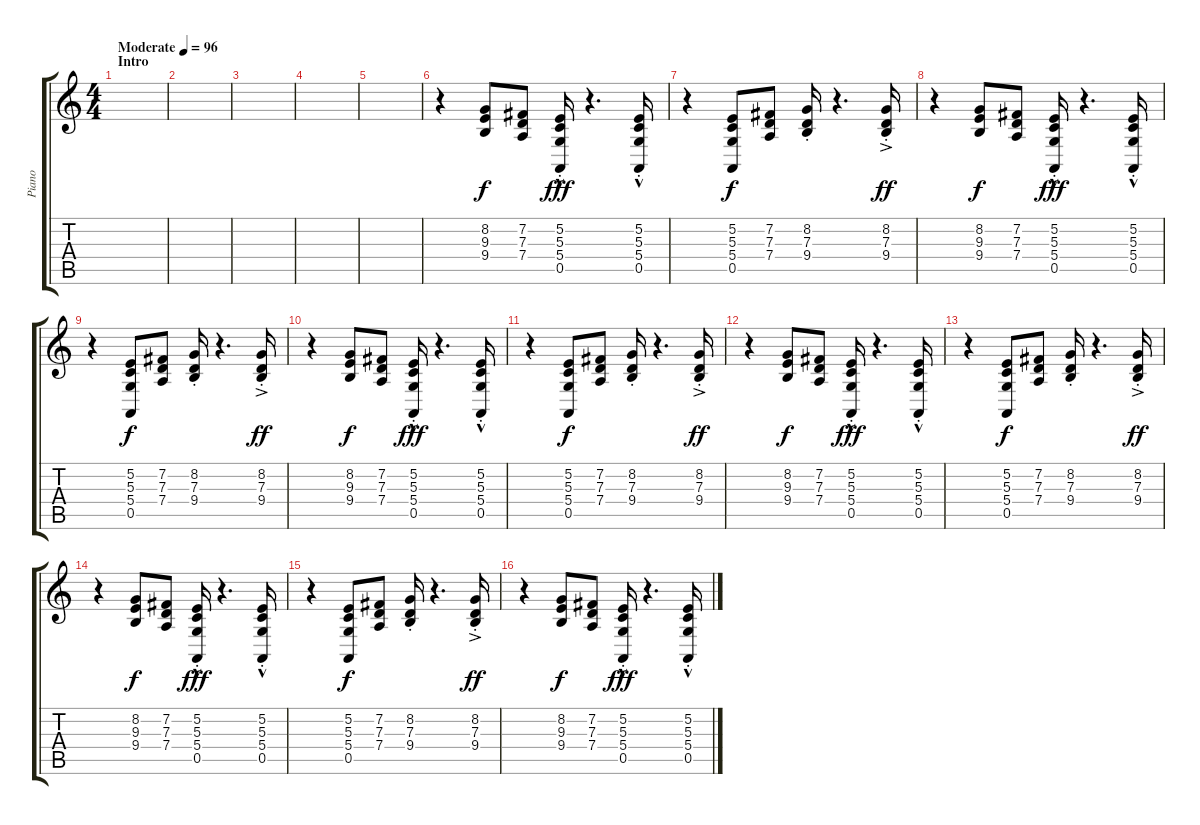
\track ("Piano" "Piano") {instrument acousticgrandpiano}
\staff {score tabs}
\tuning (E4 B3 G3 D3 A2 E2) {hide}
\ts (4 4)
\section ("" "Intro")
\tempo (96 "Moderate")
\clef g2
\ks c
|
|
|
|
|
r.4 (8.2 9.3 9.4).8 (7.2 7.3 7.4).8 (5.2{hac st} 5.3{hac st} 5.4{hac st} 0.5{hac st}).16{dy fff} r.4{d} (5.2{hac st} 5.3{hac st} 5.4{hac st} 0.5{hac st}).16 |
r.4 (5.2 5.3 5.4 0.5).8{dy f} (7.2 7.3 7.4).8 (8.2{st} 7.3{st} 9.4{st}).16 r.4{d} (8.2{ac st} 7.3{ac st} 9.4{ac st}).16{dy ff} |
r.4 (8.2 9.3 9.4).8{dy f} (7.2 7.3 7.4).8 (5.2{hac st} 5.3{hac st} 5.4{hac st} 0.5{hac st}).16{dy fff} r.4{d} (5.2{hac st} 5.3{hac st} 5.4{hac st} 0.5{hac st}).16 |
r.4 (5.2 5.3 5.4 0.5).8{dy f} (7.2 7.3 7.4).8 (8.2{st} 7.3{st} 9.4{st}).16 r.4{d} (8.2{ac st} 7.3{ac st} 9.4{ac st}).16{dy ff} |
r.4 (8.2 9.3 9.4).8{dy f} (7.2 7.3 7.4).8 (5.2{hac st} 5.3{hac st} 5.4{hac st} 0.5{hac st}).16{dy fff} r.4{d} (5.2{hac st} 5.3{hac st} 5.4{hac st} 0.5{hac st}).16 |
r.4 (5.2 5.3 5.4 0.5).8{dy f} (7.2 7.3 7.4).8 (8.2{st} 7.3{st} 9.4{st}).16 r.4{d} (8.2{ac st} 7.3{ac st} 9.4{ac st}).16{dy ff} |
r.4 (8.2 9.3 9.4).8{dy f} (7.2 7.3 7.4).8 (5.2{hac st} 5.3{hac st} 5.4{hac st} 0.5{hac st}).16{dy fff} r.4{d} (5.2{hac st} 5.3{hac st} 5.4{hac st} 0.5{hac st}).16 |
r.4 (5.2 5.3 5.4 0.5).8{dy f} (7.2 7.3 7.4).8 (8.2{st} 7.3{st} 9.4{st}).16 r.4{d} (8.2{ac st} 7.3{ac st} 9.4{ac st}).16{dy ff} |
r.4 (8.2 9.3 9.4).8{dy f} (7.2 7.3 7.4).8 (5.2{hac st} 5.3{hac st} 5.4{hac st} 0.5{hac st}).16{dy fff} r.4{d} (5.2{hac st} 5.3{hac st} 5.4{hac st} 0.5{hac st}).16 |
r.4 (5.2 5.3 5.4 0.5).8{dy f} (7.2 7.3 7.4).8 (8.2{st} 7.3{st} 9.4{st}).16 r.4{d} (8.2{ac st} 7.3{ac st} 9.4{ac st}).16{dy ff} |
r.4 (8.2 9.3 9.4).8{dy f} (7.2 7.3 7.4).8 (5.2{hac st} 5.3{hac st} 5.4{hac st} 0.5{hac st}).16{dy fff} r.4{d} (5.2{hac st} 5.3{hac st} 5.4{hac st} 0.5{hac st}).16
